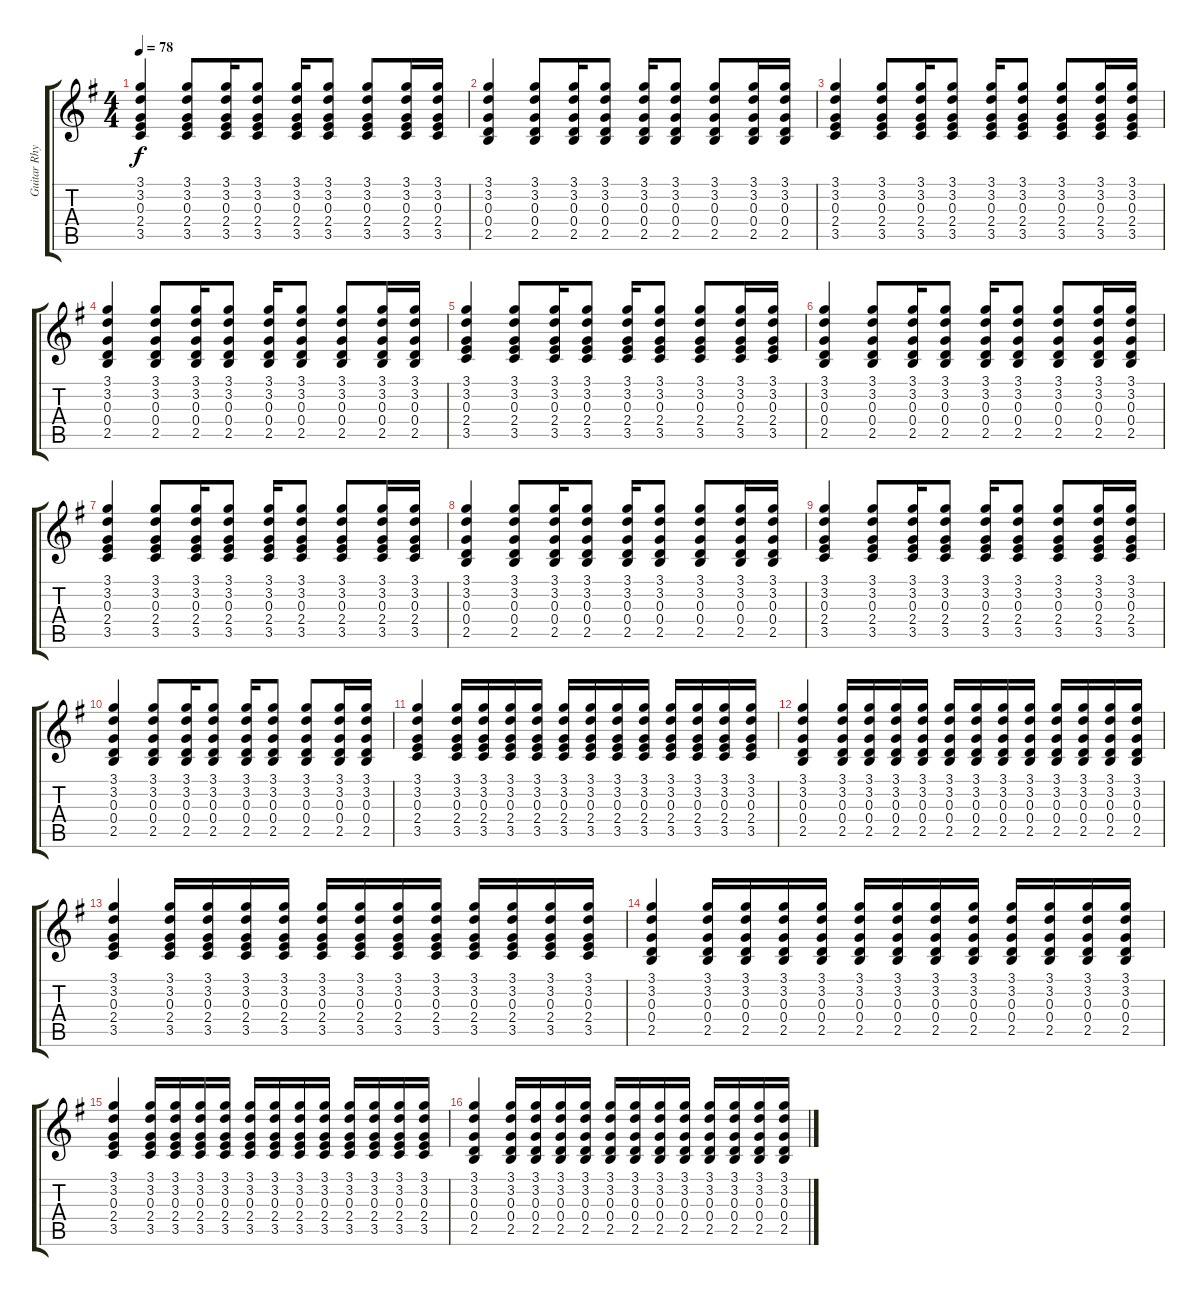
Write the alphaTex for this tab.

\track ("Guitar Rhythm" "Guitar Rhy") {instrument distortionguitar}
\staff {score tabs}
\tuning (E4 B3 G3 D3 A2 E2) {hide}
\ts (4 4)
\tempo 78
\clef g2
\ks g
(3.1 3.2 0.3 2.4 3.5).4{dy f} (3.1 3.2 0.3 2.4 3.5).8 (3.1 3.2 0.3 2.4 3.5).16 (3.1 3.2 0.3 2.4 3.5).8 (3.1 3.2 0.3 2.4 3.5).16 (3.1 3.2 0.3 2.4 3.5).8 (3.1 3.2 0.3 2.4 3.5).8 (3.1 3.2 0.3 2.4 3.5).16 (3.1 3.2 0.3 2.4 3.5).16 |
(3.1 3.2 0.3 0.4 2.5).4 (3.1 3.2 0.3 0.4 2.5).8 (3.1 3.2 0.3 0.4 2.5).16 (3.1 3.2 0.3 0.4 2.5).8 (3.1 3.2 0.3 0.4 2.5).16 (3.1 3.2 0.3 0.4 2.5).8 (3.1 3.2 0.3 0.4 2.5).8 (3.1 3.2 0.3 0.4 2.5).16 (3.1 3.2 0.3 0.4 2.5).16 |
(3.1 3.2 0.3 2.4 3.5).4 (3.1 3.2 0.3 2.4 3.5).8 (3.1 3.2 0.3 2.4 3.5).16 (3.1 3.2 0.3 2.4 3.5).8 (3.1 3.2 0.3 2.4 3.5).16 (3.1 3.2 0.3 2.4 3.5).8 (3.1 3.2 0.3 2.4 3.5).8 (3.1 3.2 0.3 2.4 3.5).16 (3.1 3.2 0.3 2.4 3.5).16 |
(3.1 3.2 0.3 0.4 2.5).4 (3.1 3.2 0.3 0.4 2.5).8 (3.1 3.2 0.3 0.4 2.5).16 (3.1 3.2 0.3 0.4 2.5).8 (3.1 3.2 0.3 0.4 2.5).16 (3.1 3.2 0.3 0.4 2.5).8 (3.1 3.2 0.3 0.4 2.5).8 (3.1 3.2 0.3 0.4 2.5).16 (3.1 3.2 0.3 0.4 2.5).16 |
(3.1 3.2 0.3 2.4 3.5).4 (3.1 3.2 0.3 2.4 3.5).8 (3.1 3.2 0.3 2.4 3.5).16 (3.1 3.2 0.3 2.4 3.5).8 (3.1 3.2 0.3 2.4 3.5).16 (3.1 3.2 0.3 2.4 3.5).8 (3.1 3.2 0.3 2.4 3.5).8 (3.1 3.2 0.3 2.4 3.5).16 (3.1 3.2 0.3 2.4 3.5).16 |
(3.1 3.2 0.3 0.4 2.5).4 (3.1 3.2 0.3 0.4 2.5).8 (3.1 3.2 0.3 0.4 2.5).16 (3.1 3.2 0.3 0.4 2.5).8 (3.1 3.2 0.3 0.4 2.5).16 (3.1 3.2 0.3 0.4 2.5).8 (3.1 3.2 0.3 0.4 2.5).8 (3.1 3.2 0.3 0.4 2.5).16 (3.1 3.2 0.3 0.4 2.5).16 |
(3.1 3.2 0.3 2.4 3.5).4 (3.1 3.2 0.3 2.4 3.5).8 (3.1 3.2 0.3 2.4 3.5).16 (3.1 3.2 0.3 2.4 3.5).8 (3.1 3.2 0.3 2.4 3.5).16 (3.1 3.2 0.3 2.4 3.5).8 (3.1 3.2 0.3 2.4 3.5).8 (3.1 3.2 0.3 2.4 3.5).16 (3.1 3.2 0.3 2.4 3.5).16 |
(3.1 3.2 0.3 0.4 2.5).4 (3.1 3.2 0.3 0.4 2.5).8 (3.1 3.2 0.3 0.4 2.5).16 (3.1 3.2 0.3 0.4 2.5).8 (3.1 3.2 0.3 0.4 2.5).16 (3.1 3.2 0.3 0.4 2.5).8 (3.1 3.2 0.3 0.4 2.5).8 (3.1 3.2 0.3 0.4 2.5).16 (3.1 3.2 0.3 0.4 2.5).16 |
(3.1 3.2 0.3 2.4 3.5).4 (3.1 3.2 0.3 2.4 3.5).8 (3.1 3.2 0.3 2.4 3.5).16 (3.1 3.2 0.3 2.4 3.5).8 (3.1 3.2 0.3 2.4 3.5).16 (3.1 3.2 0.3 2.4 3.5).8 (3.1 3.2 0.3 2.4 3.5).8 (3.1 3.2 0.3 2.4 3.5).16 (3.1 3.2 0.3 2.4 3.5).16 |
(3.1 3.2 0.3 0.4 2.5).4 (3.1 3.2 0.3 0.4 2.5).8 (3.1 3.2 0.3 0.4 2.5).16 (3.1 3.2 0.3 0.4 2.5).8 (3.1 3.2 0.3 0.4 2.5).16 (3.1 3.2 0.3 0.4 2.5).8 (3.1 3.2 0.3 0.4 2.5).8 (3.1 3.2 0.3 0.4 2.5).16 (3.1 3.2 0.3 0.4 2.5).16 |
(3.1 3.2 0.3 2.4 3.5).4 (3.1 3.2 0.3 2.4 3.5).16 (3.1 3.2 0.3 2.4 3.5).16 (3.1 3.2 0.3 2.4 3.5).16 (3.1 3.2 0.3 2.4 3.5).16 (3.1 3.2 0.3 2.4 3.5).16 (3.1 3.2 0.3 2.4 3.5).16 (3.1 3.2 0.3 2.4 3.5).16 (3.1 3.2 0.3 2.4 3.5).16 (3.1 3.2 0.3 2.4 3.5).16 (3.1 3.2 0.3 2.4 3.5).16 (3.1 3.2 0.3 2.4 3.5).16 (3.1 3.2 0.3 2.4 3.5).16 |
(3.1 3.2 0.3 0.4 2.5).4 (3.1 3.2 0.3 0.4 2.5).16 (3.1 3.2 0.3 0.4 2.5).16 (3.1 3.2 0.3 0.4 2.5).16 (3.1 3.2 0.3 0.4 2.5).16 (3.1 3.2 0.3 0.4 2.5).16 (3.1 3.2 0.3 0.4 2.5).16 (3.1 3.2 0.3 0.4 2.5).16 (3.1 3.2 0.3 0.4 2.5).16 (3.1 3.2 0.3 0.4 2.5).16 (3.1 3.2 0.3 0.4 2.5).16 (3.1 3.2 0.3 0.4 2.5).16 (3.1 3.2 0.3 0.4 2.5).16 |
(3.1 3.2 0.3 2.4 3.5).4 (3.1 3.2 0.3 2.4 3.5).16 (3.1 3.2 0.3 2.4 3.5).16 (3.1 3.2 0.3 2.4 3.5).16 (3.1 3.2 0.3 2.4 3.5).16 (3.1 3.2 0.3 2.4 3.5).16 (3.1 3.2 0.3 2.4 3.5).16 (3.1 3.2 0.3 2.4 3.5).16 (3.1 3.2 0.3 2.4 3.5).16 (3.1 3.2 0.3 2.4 3.5).16 (3.1 3.2 0.3 2.4 3.5).16 (3.1 3.2 0.3 2.4 3.5).16 (3.1 3.2 0.3 2.4 3.5).16 |
(3.1 3.2 0.3 0.4 2.5).4 (3.1 3.2 0.3 0.4 2.5).16 (3.1 3.2 0.3 0.4 2.5).16 (3.1 3.2 0.3 0.4 2.5).16 (3.1 3.2 0.3 0.4 2.5).16 (3.1 3.2 0.3 0.4 2.5).16 (3.1 3.2 0.3 0.4 2.5).16 (3.1 3.2 0.3 0.4 2.5).16 (3.1 3.2 0.3 0.4 2.5).16 (3.1 3.2 0.3 0.4 2.5).16 (3.1 3.2 0.3 0.4 2.5).16 (3.1 3.2 0.3 0.4 2.5).16 (3.1 3.2 0.3 0.4 2.5).16 |
(3.1 3.2 0.3 2.4 3.5).4 (3.1 3.2 0.3 2.4 3.5).16 (3.1 3.2 0.3 2.4 3.5).16 (3.1 3.2 0.3 2.4 3.5).16 (3.1 3.2 0.3 2.4 3.5).16 (3.1 3.2 0.3 2.4 3.5).16 (3.1 3.2 0.3 2.4 3.5).16 (3.1 3.2 0.3 2.4 3.5).16 (3.1 3.2 0.3 2.4 3.5).16 (3.1 3.2 0.3 2.4 3.5).16 (3.1 3.2 0.3 2.4 3.5).16 (3.1 3.2 0.3 2.4 3.5).16 (3.1 3.2 0.3 2.4 3.5).16 |
(3.1 3.2 0.3 0.4 2.5).4 (3.1 3.2 0.3 0.4 2.5).16 (3.1 3.2 0.3 0.4 2.5).16 (3.1 3.2 0.3 0.4 2.5).16 (3.1 3.2 0.3 0.4 2.5).16 (3.1 3.2 0.3 0.4 2.5).16 (3.1 3.2 0.3 0.4 2.5).16 (3.1 3.2 0.3 0.4 2.5).16 (3.1 3.2 0.3 0.4 2.5).16 (3.1 3.2 0.3 0.4 2.5).16 (3.1 3.2 0.3 0.4 2.5).16 (3.1 3.2 0.3 0.4 2.5).16 (3.1 3.2 0.3 0.4 2.5).16
